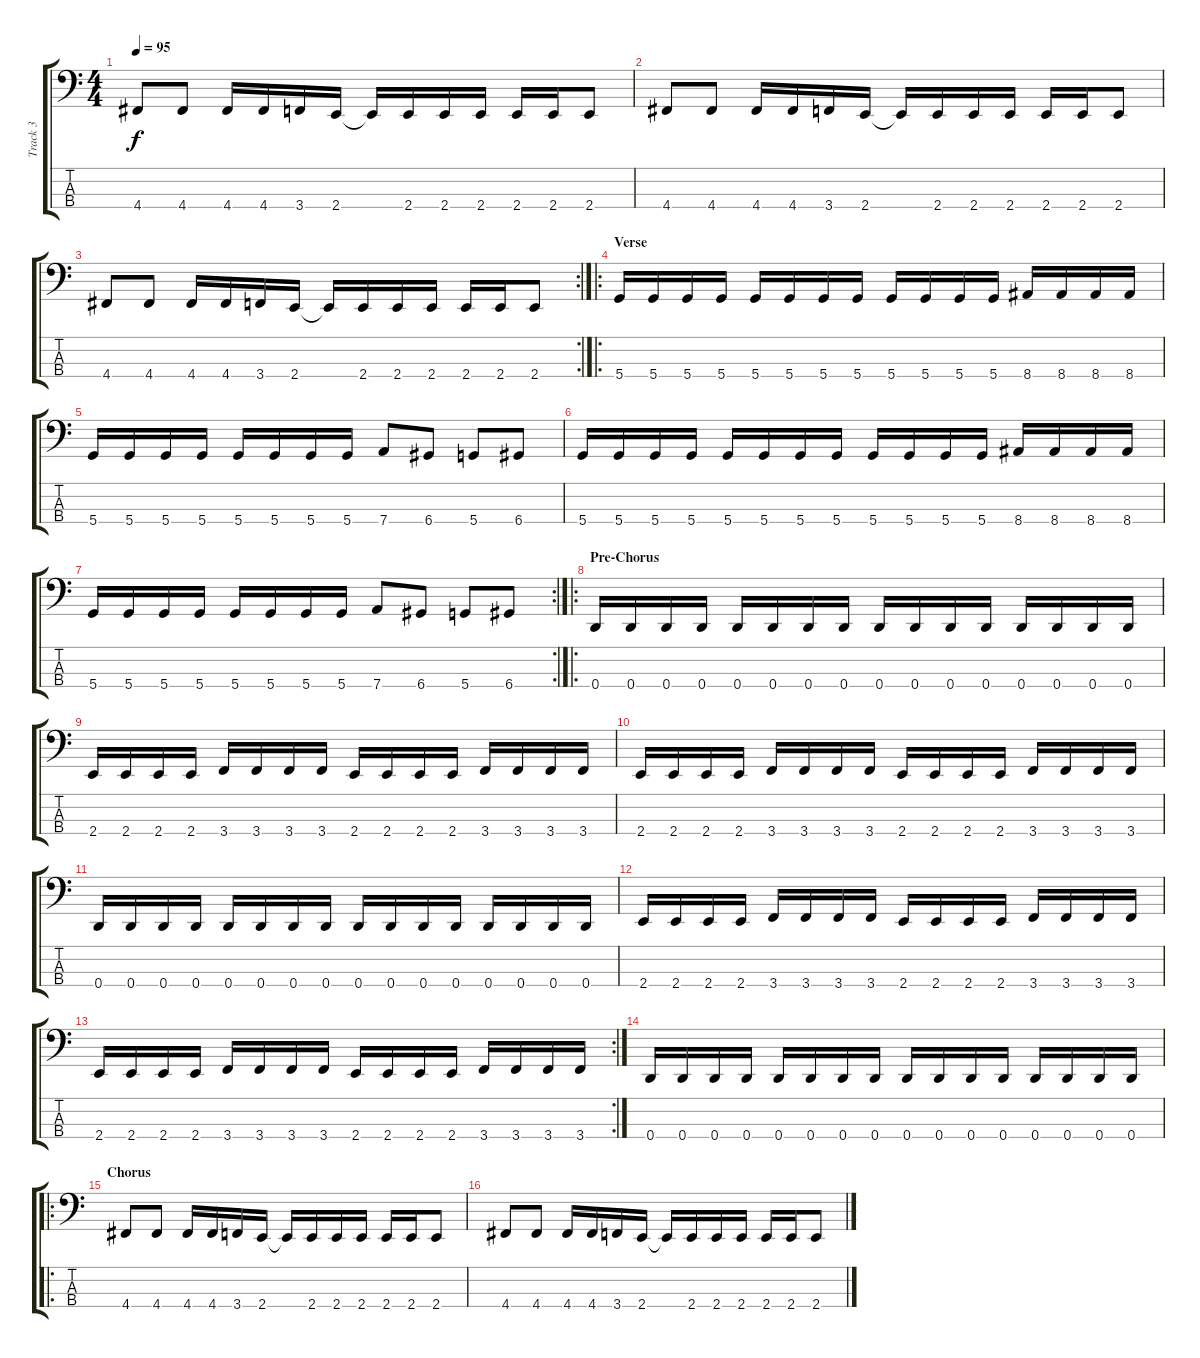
\track ("Track 3" "Track 3") {instrument electricbasspick}
\staff {score tabs}
\tuning (G2 D2 A1 D1) {hide}
\ts (4 4)
\tempo 95
\clef f4
\ks c
4.4.8{dy f} 4.4.8 4.4.16 4.4.16 3.4.16 2.4.16 2.4{t}.16 2.4.16 2.4.16 2.4.16 2.4.16 2.4.16 2.4.8 |
4.4.8 4.4.8 4.4.16 4.4.16 3.4.16 2.4.16 2.4{t}.16 2.4.16 2.4.16 2.4.16 2.4.16 2.4.16 2.4.8 |
\rc 2
4.4.8 4.4.8 4.4.16 4.4.16 3.4.16 2.4.16 2.4{t}.16 2.4.16 2.4.16 2.4.16 2.4.16 2.4.16 2.4.8 |
\ro
\section ("" "Verse")
5.4.16 5.4.16 5.4.16 5.4.16 5.4.16 5.4.16 5.4.16 5.4.16 5.4.16 5.4.16 5.4.16 5.4.16 8.4.16 8.4.16 8.4.16 8.4.16 |
5.4.16 5.4.16 5.4.16 5.4.16 5.4.16 5.4.16 5.4.16 5.4.16 7.4.8 6.4.8 5.4.8 6.4.8 |
5.4.16 5.4.16 5.4.16 5.4.16 5.4.16 5.4.16 5.4.16 5.4.16 5.4.16 5.4.16 5.4.16 5.4.16 8.4.16 8.4.16 8.4.16 8.4.16 |
\rc 2
5.4.16 5.4.16 5.4.16 5.4.16 5.4.16 5.4.16 5.4.16 5.4.16 7.4.8 6.4.8 5.4.8 6.4.8 |
\ro
\section ("" "Pre-Chorus")
0.4.16 0.4.16 0.4.16 0.4.16 0.4.16 0.4.16 0.4.16 0.4.16 0.4.16 0.4.16 0.4.16 0.4.16 0.4.16 0.4.16 0.4.16 0.4.16 |
2.4.16 2.4.16 2.4.16 2.4.16 3.4.16 3.4.16 3.4.16 3.4.16 2.4.16 2.4.16 2.4.16 2.4.16 3.4.16 3.4.16 3.4.16 3.4.16 |
2.4.16 2.4.16 2.4.16 2.4.16 3.4.16 3.4.16 3.4.16 3.4.16 2.4.16 2.4.16 2.4.16 2.4.16 3.4.16 3.4.16 3.4.16 3.4.16 |
0.4.16 0.4.16 0.4.16 0.4.16 0.4.16 0.4.16 0.4.16 0.4.16 0.4.16 0.4.16 0.4.16 0.4.16 0.4.16 0.4.16 0.4.16 0.4.16 |
2.4.16 2.4.16 2.4.16 2.4.16 3.4.16 3.4.16 3.4.16 3.4.16 2.4.16 2.4.16 2.4.16 2.4.16 3.4.16 3.4.16 3.4.16 3.4.16 |
\rc 2
2.4.16 2.4.16 2.4.16 2.4.16 3.4.16 3.4.16 3.4.16 3.4.16 2.4.16 2.4.16 2.4.16 2.4.16 3.4.16 3.4.16 3.4.16 3.4.16 |
0.4.16 0.4.16 0.4.16 0.4.16 0.4.16 0.4.16 0.4.16 0.4.16 0.4.16 0.4.16 0.4.16 0.4.16 0.4.16 0.4.16 0.4.16 0.4.16 |
\ro
\section ("" "Chorus")
4.4.8 4.4.8 4.4.16 4.4.16 3.4.16 2.4.16 2.4{t}.16 2.4.16 2.4.16 2.4.16 2.4.16 2.4.16 2.4.8 |
4.4.8 4.4.8 4.4.16 4.4.16 3.4.16 2.4.16 2.4{t}.16 2.4.16 2.4.16 2.4.16 2.4.16 2.4.16 2.4.8
